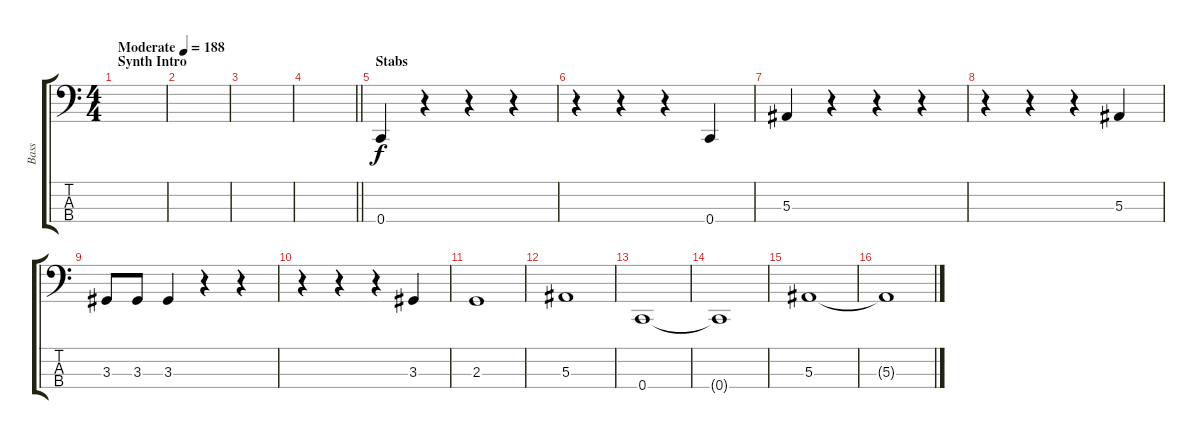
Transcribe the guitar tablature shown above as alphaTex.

\track ("Bass" "Bass") {instrument electricbasspick}
\staff {score tabs}
\tuning (Eb2 Bb1 F1 C1) {hide}
\ts (4 4)
\section ("" "Synth Intro")
\tempo (188 "Moderate")
\clef f4
\ks c
|
|
|
\barLineRight lightlight
|
\section ("" "Stabs")
0.4.4 r.4 r.4 r.4 |
r.4 r.4 r.4 0.4.4 |
5.3.4 r.4 r.4 r.4 |
r.4 r.4 r.4 5.3.4 |
3.3.8 3.3.8 3.3.4 r.4 r.4 |
r.4 r.4 r.4 3.3.4 |
2.3.1 |
5.3.1 |
0.4.1 |
0.4{t}.1 |
5.3.1 |
5.3{t}.1
